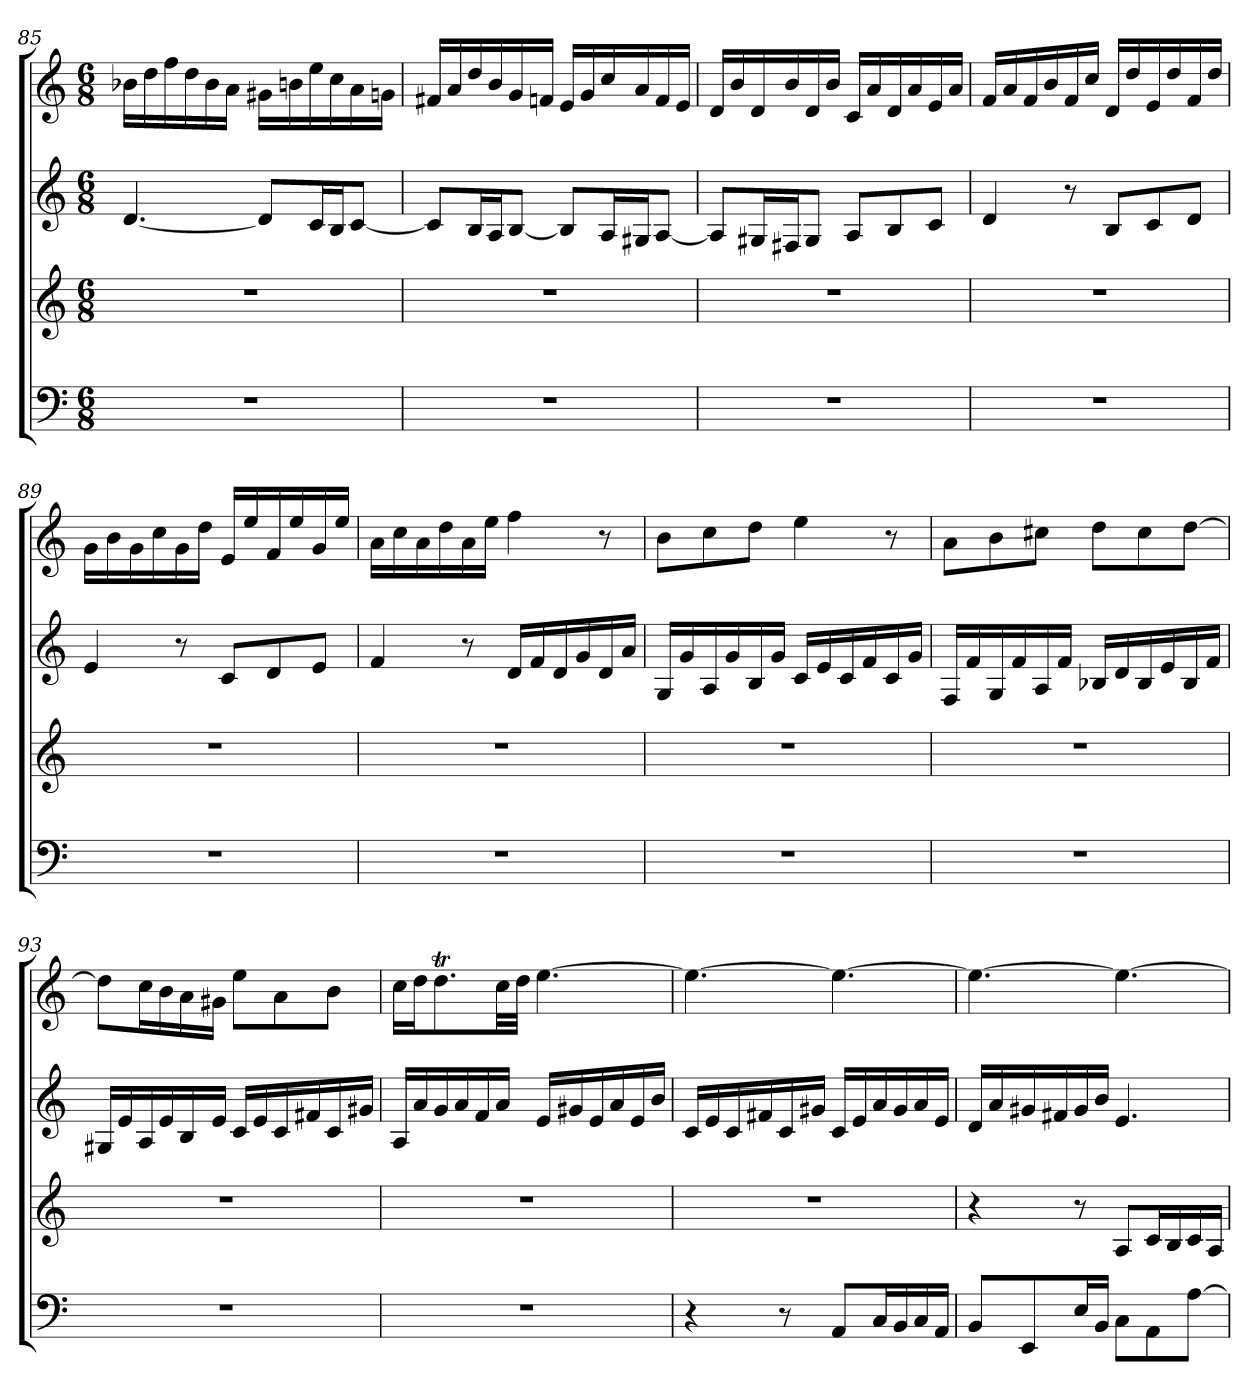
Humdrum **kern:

**kern	**kern	**kern	**kern
*part4	*part3	*part2	*part1
*staff4	*staff3	*staff2	*staff1
*k[]	*k[]	*k[]	*k[]
*M6/8	*M6/8	*M6/8	*M6/8
=85	=85	=85	=85
2.r	2.r	[4.d	16b-XLL
.	.	.	16dd
.	.	.	16ff
.	.	.	16dd
.	.	.	16b-
.	.	.	16aJJ
.	.	8dL]	16g#XLL
.	.	.	16bn
.	.	16cL	16ee
.	.	16BJ	16cc
.	.	[8cJ	16a
.	.	.	16gnJJ
=86	=86	=86	=86
2.r	2.r	8cL]	16f#XLL
.	.	.	16a
.	.	16BL	16dd
.	.	16AJ	16b
.	.	[8BJ	16g
.	.	.	16fnJJ
.	.	8BL]	16eLL
.	.	.	16g
.	.	16AL	16cc
.	.	16G#XJ	16a
.	.	[8AJ	16f
.	.	.	16eJJ
=87	=87	=87	=87
2.r	2.r	8AL]	16dLL
.	.	.	16b
.	.	16G#XL	16d
.	.	16F#XJ	16b
.	.	8G#J	16d
.	.	.	16bJJ
.	.	8AL	16cLL
.	.	.	16a
.	.	8B	16d
.	.	.	16a
.	.	8cJ	16e
.	.	.	16aJJ
=88	=88	=88	=88
2.r	2.r	4d	16fLL
.	.	.	16a
.	.	.	16f
.	.	.	16b
.	.	8r	16f
.	.	.	16ccJJ
.	.	8BL	16dLL
.	.	.	16dd
.	.	8c	16e
.	.	.	16dd
.	.	8dJ	16f
.	.	.	16ddJJ
=89	=89	=89	=89
2.r	2.r	4e	16gLL
.	.	.	16b
.	.	.	16g
.	.	.	16cc
.	.	8r	16g
.	.	.	16ddJJ
.	.	8cL	16eLL
.	.	.	16ee
.	.	8d	16f
.	.	.	16ee
.	.	8eJ	16g
.	.	.	16eeJJ
=90	=90	=90	=90
2.r	2.r	4f	16aLL
.	.	.	16cc
.	.	.	16a
.	.	.	16dd
.	.	8r	16a
.	.	.	16eeJJ
.	.	16dLL	4ff
.	.	16f	.
.	.	16d	.
.	.	16g	.
.	.	16d	8r
.	.	16aJJ	.
=91	=91	=91	=91
2.r	2.r	16GLL	8bL
.	.	16g	.
.	.	16A	8cc
.	.	16g	.
.	.	16B	8ddJ
.	.	16gJJ	.
.	.	16cLL	4ee
.	.	16e	.
.	.	16c	.
.	.	16f	.
.	.	16c	8r
.	.	16gJJ	.
=92	=92	=92	=92
2.r	2.r	16FLL	8aL
.	.	16f	.
.	.	16G	8b
.	.	16f	.
.	.	16A	8cc#XJ
.	.	16fJJ	.
.	.	16B-XLL	8ddL
.	.	16d	.
.	.	16B-	8cc#
.	.	16e	.
.	.	16B-	[8ddJ
.	.	16fJJ	.
=93	=93	=93	=93
2.r	2.r	16G#XLL	8ddL]
.	.	16e	.
.	.	16A	16ccL
.	.	16e	16b
.	.	16B	16a
.	.	16eJJ	16g#XJJ
.	.	16cLL	8eeL
.	.	16e	.
.	.	16c	8a
.	.	16f#X	.
.	.	16c	8bJ
.	.	16g#XJJ	.
=94	=94	=94	=94
2.r	2.r	16ALL	16ccLL
.	.	16a	16ddJ
.	.	16g	8.ddT
.	.	16a	.
.	.	16f	.
.	.	16aJJ	32ccLL
.	.	.	32ddJJJ
.	.	16eLL	[4.ee
.	.	16g#X	.
.	.	16e	.
.	.	16a	.
.	.	16e	.
.	.	16bJJ	.
=95	=95	=95	=95
4r	2.r	16cLL	4.ee_
.	.	16e	.
.	.	16c	.
.	.	16f#X	.
8r	.	16c	.
.	.	16g#XJJ	.
8AAL	.	16cLL	4.ee_
.	.	16e	.
16CL	.	16a	.
16BB	.	16g#	.
16C	.	16a	.
16AAJJ	.	16eJJ	.
=96	=96	=96	=96
8BBL	4r	16dLL	4.ee_
.	.	16a	.
8EE	.	16g#X	.
.	.	16f#X	.
16EL	8r	16g#	.
16BBJJ	.	16bJJ	.
8CL	8AL	4.e	4.ee_
8AA	16cL	.	.
.	16B	.	.
[8AJ	16c	.	.
.	16AJJ	.	.
=	=	=	=
*-	*-	*-	*-
